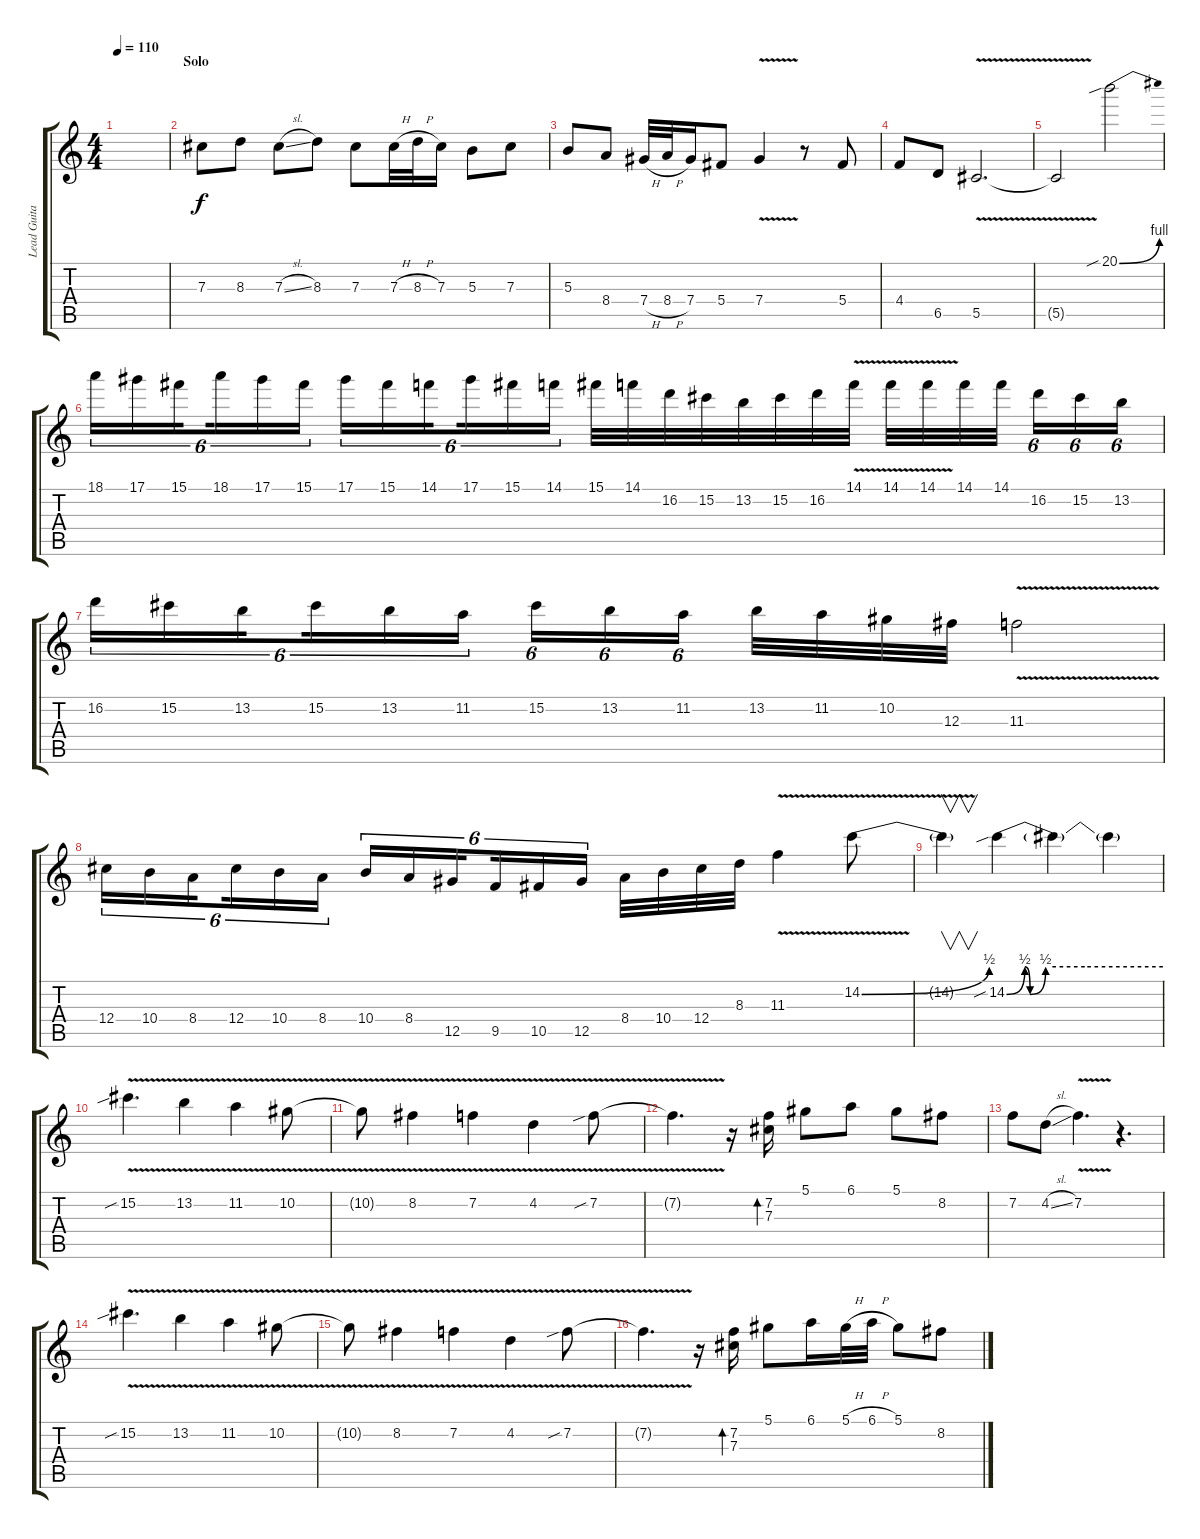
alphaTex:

\track ("Lead Guitar (solo)" "Lead Guita") {instrument overdrivenguitar}
\staff {score tabs}
\tuning (Eb4 Bb3 Gb3 Db3 Ab2 Eb2) {hide}
\ts (4 4)
\tempo 110
\clef g2
\ks c
|
\section ("" "Solo")
7.3.8{volume 16 balance 8} 8.3.8 7.3{sl}.8 8.3.8 7.3.8 7.3{h}.32 8.3{h}.32 7.3.16 5.3.8 7.3.8 |
5.3.8 8.4.8 7.4{h}.32 8.4{h}.32 7.4.16 5.4.8 7.4{v}.4 r.8 5.4.8 |
4.4.8 6.5.8 5.5{v}.2{d} |
5.5{t}.2 20.1{be (bend 0 0 60 4) sib}.2 |
18.1.16{tu (6 4)} 17.1.16{tu (6 4)} 15.1.16{tu (6 4) beam splitsecondary} 18.1.16{tu (6 4)} 17.1.16{tu (6 4)} 15.1.16{tu (6 4)} 17.1.16{tu (6 4)} 15.1.16{tu (6 4)} 14.1.16{tu (6 4) beam splitsecondary} 17.1.16{tu (6 4)} 15.1.16{tu (6 4)} 14.1.16{tu (6 4)} 15.1.32 14.1.32 16.2.32 15.2.32 13.2.32 15.2.32 16.2.32 14.1{v}.32 14.1{v}.32 14.1{v}.32 14.1.32 14.1.32{beam splitsecondary} 16.2.16{tu (6 4)} 15.2.16{tu (6 4)} 13.2.16{tu (6 4)} |
16.2.16{tu (6 4)} 15.2.16{tu (6 4)} 13.2.16{tu (6 4) beam splitsecondary} 15.2.16{tu (6 4)} 13.2.16{tu (6 4)} 11.2.16{tu (6 4)} 15.2.16{tu (6 4)} 13.2.16{tu (6 4)} 11.2.16{tu (6 4) beam splitsecondary} 13.2.32 11.2.32 10.2.32 12.3.32 11.3{v}.2 |
12.4.16{tu (6 4)} 10.4.16{tu (6 4)} 8.4.16{tu (6 4) beam splitsecondary} 12.4.16{tu (6 4)} 10.4.16{tu (6 4)} 8.4.16{tu (6 4)} 10.4.16{tu (6 4)} 8.4.16{tu (6 4)} 12.5.16{tu (6 4) beam splitsecondary} 9.5.16{tu (6 4)} 10.5.16{tu (6 4)} 12.5.16{tu (6 4)} 8.4.32 10.4.32 12.4.32 8.3.32 11.3{v}.4 14.2{be (bend 0 0 60 2) v}.8 |
14.2{t}.4{v} 14.2{be (custom 0 0 7 2 9 0 15 2 30 2 60 2) sib}.4 14.2{t}.4 14.2{t}.4 |
15.2{v sib}.4{d volume 14 balance 13} 13.2{v}.4 11.2{v}.4 10.2{v}.8 |
10.2{t}.8 8.2{v}.4 7.2{v}.4 4.2{v}.4 7.2{v sib}.8 |
7.2{t}.4{d} r.16 (7.2 7.3).16{bd 480} 5.1.8 6.1.8 5.1.8 8.2.8 |
7.2.8 4.2{sl}.8 7.2{v}.4{d} r.4{d} |
15.2{v sib}.4{d volume 14 balance 13} 13.2{v}.4 11.2{v}.4 10.2{v}.8 |
10.2{t}.8 8.2{v}.4 7.2{v}.4 4.2{v}.4 7.2{v sib}.8 |
7.2{t}.4{d} r.16 (7.2 7.3).16{bd 480} 5.1.8 6.1.16 5.1{h}.32 6.1{h}.32 5.1.8 8.2.8
